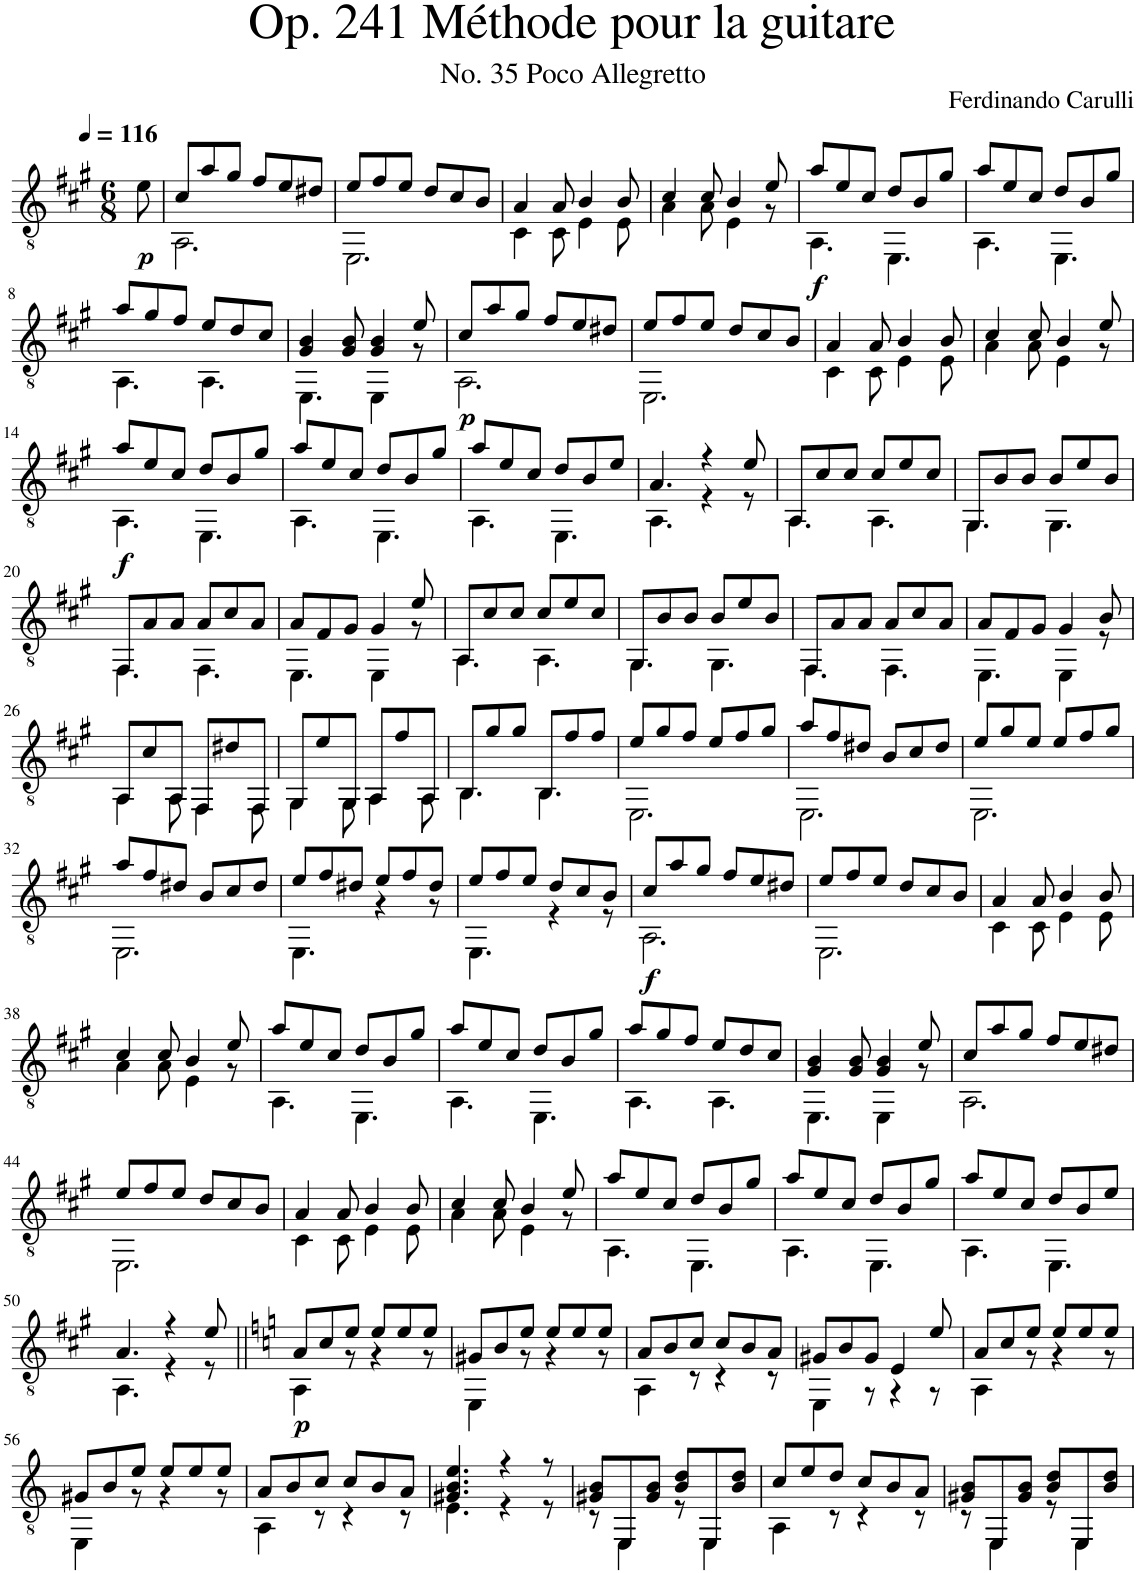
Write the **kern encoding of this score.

**kern	**dynam
*part1	*part1
*staff1	*staff1
*I"Classical Guitar	*
*I'Guit.	*
*clefGv2	*
*k[f#c#g#]	*
*M6/8	*
*MM116	*
=1	=1
!	!LO:DY:b
8e\	p
=2	=2
*^	*
8c#/L	2.AA\	.
8a/	.	.
8g#/J	.	.
8f#/L	.	.
8e/	.	.
8d#X/J	.	.
=3	=3	=3
8e/L	2.EE\	.
8f#/	.	.
8e/J	.	.
8d/L	.	.
8c#/	.	.
8B/J	.	.
=4	=4	=4
4A/	4C#\	.
8A/	8C#\	.
4B/	4E\	.
8B/	8E\	.
=5	=5	=5
4c#/	4A\	.
8c#/	8A\	.
4B/	4E\	.
8e/	8r	.
=6	=6	=6
!	!	!LO:DY:b
8a/L	4.AA\	f
8e/	.	.
8c#/J	.	.
8d/L	4.EE\	.
8B/	.	.
8g#/J	.	.
=7	=7	=7
8a/L	4.AA\	.
8e/	.	.
8c#/J	.	.
8d/L	4.EE\	.
8B/	.	.
8g#/J	.	.
!!LO:LB:g=z	!!
=8	=8	=8
8a/L	4.AA\	.
8g#/	.	.
8f#/J	.	.
8e/L	4.AA\	.
8d/	.	.
8c#/J	.	.
=9	=9	=9
4G#/ 4B/	4.EE\	.
8G#/ 8B/	.	.
4G#/ 4B/	4EE\	.
8e/	8r	.
=10	=10	=10
!	!	!LO:DY:b
8c#/L	2.AA\	p
8a/	.	.
8g#/J	.	.
8f#/L	.	.
8e/	.	.
8d#X/J	.	.
=11	=11	=11
8e/L	2.EE\	.
8f#/	.	.
8e/J	.	.
8d/L	.	.
8c#/	.	.
8B/J	.	.
=12	=12	=12
4A/	4C#\	.
8A/	8C#\	.
4B/	4E\	.
8B/	8E\	.
=13	=13	=13
4c#/	4A\	.
8c#/	8A\	.
4B/	4E\	.
8e/	8r	.
!!LO:LB:g=z	!!
=14	=14	=14
!	!	!LO:DY:b
8a/L	4.AA\	f
8e/	.	.
8c#/J	.	.
8d/L	4.EE\	.
8B/	.	.
8g#/J	.	.
=15	=15	=15
8a/L	4.AA\	.
8e/	.	.
8c#/J	.	.
8d/L	4.EE\	.
8B/	.	.
8g#/J	.	.
=16	=16	=16
8a/L	4.AA\	.
8e/	.	.
8c#/J	.	.
8d/L	4.EE\	.
8B/	.	.
8e/J	.	.
=17	=17	=17
4.A/	4.AA\	.
4r	4r	.
8e/	8r	.
=18	=18	=18
8AA/L	4.AA\	.
8c#/	.	.
8c#/J	.	.
8c#/L	4.AA\	.
8e/	.	.
8c#/J	.	.
=19	=19	=19
8GG#/L	4.GG#\	.
8B/	.	.
8B/J	.	.
8B/L	4.GG#\	.
8e/	.	.
8B/J	.	.
!!LO:LB:g=z	!!
=20	=20	=20
8FF#/L	4.FF#\	.
8A/	.	.
8A/J	.	.
8A/L	4.FF#\	.
8c#/	.	.
8A/J	.	.
=21	=21	=21
8A/L	4.EE\	.
8F#/	.	.
8G#/J	.	.
4G#/	4EE\	.
8e/	8r	.
=22	=22	=22
8AA/L	4.AA\	.
8c#/	.	.
8c#/J	.	.
8c#/L	4.AA\	.
8e/	.	.
8c#/J	.	.
=23	=23	=23
8GG#/L	4.GG#\	.
8B/	.	.
8B/J	.	.
8B/L	4.GG#\	.
8e/	.	.
8B/J	.	.
=24	=24	=24
8FF#/L	4.FF#\	.
8A/	.	.
8A/J	.	.
8A/L	4.FF#\	.
8c#/	.	.
8A/J	.	.
=25	=25	=25
8A/L	4.EE\	.
8F#/	.	.
8G#/J	.	.
4G#/	4EE\	.
8B/	8r	.
!!LO:LB:g=z	!!
=26	=26	=26
8AA/L	4AA\	.
8c#/	.	.
8AA/J	8AA\	.
8FF#/L	4FF#\	.
8d#X/	.	.
8FF#/J	8FF#\	.
=27	=27	=27
8GG#/L	4GG#\	.
8e/	.	.
8GG#/J	8GG#\	.
8AA/L	4AA\	.
8f#/	.	.
8AA/J	8AA\	.
=28	=28	=28
8BB/L	4.BB\	.
8g#/	.	.
8g#/J	.	.
8BB/L	4.BB\	.
8f#/	.	.
8f#/J	.	.
=29	=29	=29
8e/L	2.EE\	.
8g#/	.	.
8f#/J	.	.
8e/L	.	.
8f#/	.	.
8g#/J	.	.
=30	=30	=30
8a/L	2.EE\	.
8f#/	.	.
8d#X/J	.	.
8B/L	.	.
8c#/	.	.
8d#/J	.	.
=31	=31	=31
8e/L	2.EE\	.
8g#/	.	.
8e/J	.	.
8e/L	.	.
8f#/	.	.
8g#/J	.	.
!!LO:LB:g=z	!!
=32	=32	=32
8a/L	2.EE\	.
8f#/	.	.
8d#X/J	.	.
8B/L	.	.
8c#/	.	.
8d#/J	.	.
=33	=33	=33
8e/L	4.EE\	.
8f#/	.	.
8d#X/J	.	.
8e/L	4r	.
8f#/	.	.
8d#/J	8r	.
=34	=34	=34
8e/L	4.EE\	.
8f#/	.	.
8e/J	.	.
8d/L	4r	.
8c#/	.	.
8B/J	8r	.
=35	=35	=35
!	!	!LO:DY:b
8c#/L	2.AA\	f
8a/	.	.
8g#/J	.	.
8f#/L	.	.
8e/	.	.
8d#X/J	.	.
=36	=36	=36
8e/L	2.EE\	.
8f#/	.	.
8e/J	.	.
8d/L	.	.
8c#/	.	.
8B/J	.	.
=37	=37	=37
4A/	4C#\	.
8A/	8C#\	.
4B/	4E\	.
8B/	8E\	.
!!LO:LB:g=z	!!
=38	=38	=38
4c#/	4A\	.
8c#/	8A\	.
4B/	4E\	.
8e/	8r	.
=39	=39	=39
8a/L	4.AA\	.
8e/	.	.
8c#/J	.	.
8d/L	4.EE\	.
8B/	.	.
8g#/J	.	.
=40	=40	=40
8a/L	4.AA\	.
8e/	.	.
8c#/J	.	.
8d/L	4.EE\	.
8B/	.	.
8g#/J	.	.
=41	=41	=41
8a/L	4.AA\	.
8g#/	.	.
8f#/J	.	.
8e/L	4.AA\	.
8d/	.	.
8c#/J	.	.
=42	=42	=42
4G#/ 4B/	4.EE\	.
8G#/ 8B/	.	.
4G#/ 4B/	4EE\	.
8e/	8r	.
=43	=43	=43
8c#/L	2.AA\	.
8a/	.	.
8g#/J	.	.
8f#/L	.	.
8e/	.	.
8d#X/J	.	.
!!LO:LB:g=z	!!
=44	=44	=44
8e/L	2.EE\	.
8f#/	.	.
8e/J	.	.
8d/L	.	.
8c#/	.	.
8B/J	.	.
=45	=45	=45
4A/	4C#\	.
8A/	8C#\	.
4B/	4E\	.
8B/	8E\	.
=46	=46	=46
4c#/	4A\	.
8c#/	8A\	.
4B/	4E\	.
8e/	8r	.
=47	=47	=47
8a/L	4.AA\	.
8e/	.	.
8c#/J	.	.
8d/L	4.EE\	.
8B/	.	.
8g#/J	.	.
=48	=48	=48
8a/L	4.AA\	.
8e/	.	.
8c#/J	.	.
8d/L	4.EE\	.
8B/	.	.
8g#/J	.	.
=49	=49	=49
8a/L	4.AA\	.
8e/	.	.
8c#/J	.	.
8d/L	4.EE\	.
8B/	.	.
8e/J	.	.
!!LO:LB:g=z	!!
=50	=50	=50
4.A/	4.AA\	.
4r	4r	.
8e/	8r	.
=51||	=51||	=51||
*k[]	*	*
!	!	!LO:DY:b
8A/L	4AA\	p
8c/	.	.
8e/J	8r	.
8e/L	4r	.
8e/	.	.
8e/J	8r	.
=52	=52	=52
8G#X/L	4EE\	.
8B/	.	.
8e/J	8r	.
8e/L	4r	.
8e/	.	.
8e/J	8r	.
=53	=53	=53
8A/L	4AA\	.
8B/	.	.
8c/J	8r	.
8c/L	4r	.
8B/	.	.
8A/J	8r	.
=54	=54	=54
8G#X/L	4EE\	.
8B/	.	.
8G#/J	8r	.
4E/	4r	.
8e/	8r	.
=55	=55	=55
8A/L	4AA\	.
8c/	.	.
8e/J	8r	.
8e/L	4r	.
8e/	.	.
8e/J	8r	.
!!LO:LB:g=z	!!
=56	=56	=56
8G#X/L	4EE\	.
8B/	.	.
8e/J	8r	.
8e/L	4r	.
8e/	.	.
8e/J	8r	.
=57	=57	=57
8A/L	4AA\	.
8B/	.	.
8c/J	8r	.
8c/L	4r	.
8B/	.	.
8A/J	8r	.
=58	=58	=58
4.G#X/ 4.B/ 4.e/	4.E\	.
4r	4r	.
8r	8r	.
=59	=59	=59
8G#X/ 8B/L	8r	.
8EE/	4EE\	.
8G#/ 8B/J	.	.
8B/ 8d/L	8r	.
8EE/	4EE\	.
8B/ 8d/J	.	.
=60	=60	=60
8c/L	4AA\	.
8e/	.	.
8d/J	8r	.
8c/L	4r	.
8B/	.	.
8A/J	8r	.
=61	=61	=61
8G#X/ 8B/L	8r	.
8EE/	4EE\	.
8G#/ 8B/J	.	.
8B/ 8d/L	8r	.
8EE/	4EE\	.
8B/ 8d/J	.	.
*v	*v	*
=	=
*-	*-
